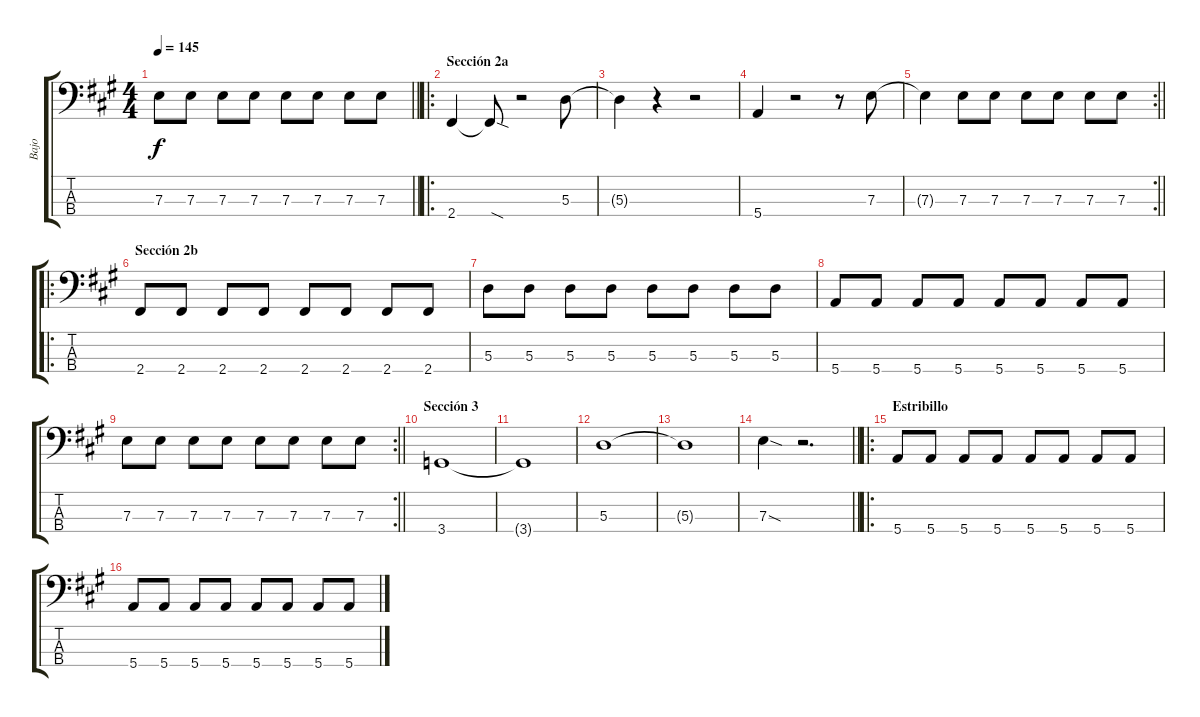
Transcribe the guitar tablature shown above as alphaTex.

\track ("Bajo" "Bajo") {instrument electricbassfinger}
\staff {score tabs}
\tuning (G2 D2 A1 E1) {hide}
\ts (4 4)
\tempo 145
\clef f4
\barLineRight lightlight
\ks a
7.3.8{dy f} 7.3.8 7.3.8 7.3.8 7.3.8 7.3.8 7.3.8 7.3.8 |
\ro
\section ("" "Sección 2a")
2.4.4 2.4{sod t}.8 r.2 5.3.8 |
5.3{t}.4 r.4 r.2 |
5.4.4 r.2 r.8 7.3.8 |
\rc 2
\barLineRight lightlight
7.3{t}.4 7.3.8 7.3.8 7.3.8 7.3.8 7.3.8 7.3.8 |
\ro
\section ("" "Sección 2b")
2.4.8 2.4.8 2.4.8 2.4.8 2.4.8 2.4.8 2.4.8 2.4.8 |
5.3.8 5.3.8 5.3.8 5.3.8 5.3.8 5.3.8 5.3.8 5.3.8 |
5.4.8 5.4.8 5.4.8 5.4.8 5.4.8 5.4.8 5.4.8 5.4.8 |
\rc 2
\barLineRight lightlight
7.3.8 7.3.8 7.3.8 7.3.8 7.3.8 7.3.8 7.3.8 7.3.8 |
\section ("" "Sección 3")
3.4.1 |
3.4{t}.1 |
5.3.1 |
5.3{t}.1 |
\barLineRight lightlight
7.3{sod}.4 r.2{d} |
\ro
\section ("" "Estribillo")
5.4.8 5.4.8 5.4.8 5.4.8 5.4.8 5.4.8 5.4.8 5.4.8 |
5.4.8 5.4.8 5.4.8 5.4.8 5.4.8 5.4.8 5.4.8 5.4.8
